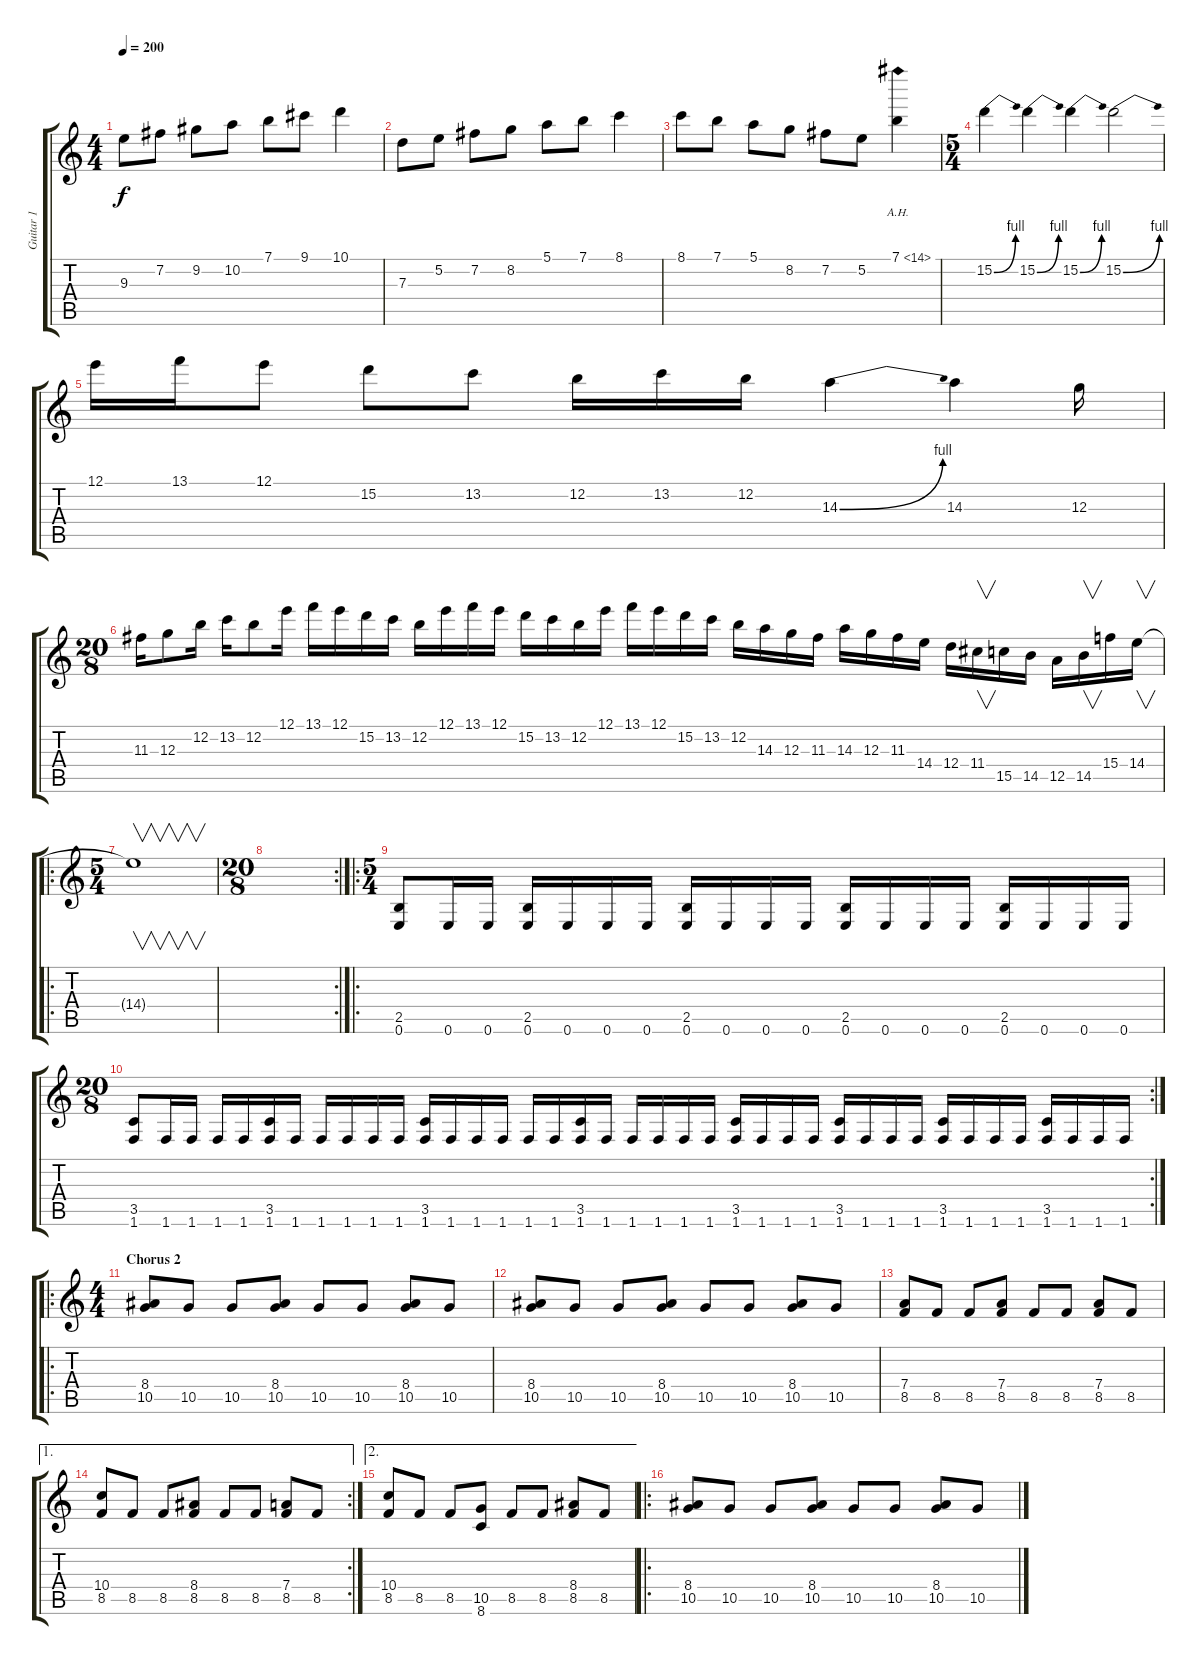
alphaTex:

\track ("Guitar 1" "Guitar 1") {instrument distortionguitar}
\staff {score tabs}
\tuning (E4 B3 G3 D3 A2 E2) {hide}
\ts (4 4)
\tempo 200
\clef g2
\ks c
9.3.8{dy f} 7.2.8 9.2.8 10.2.8 7.1.8 9.1.8 10.1.4 |
7.3.8 5.2.8 7.2.8 8.2.8 5.1.8 7.1.8 8.1.4 |
8.1.8 7.1.8 5.1.8 8.2.8 7.2.8 5.2.8 7.1{ah 7}.4 |
\ts (5 4)
15.2{be (bend 0 0 60 4)}.4 15.2{be (bend 0 0 60 4)}.4 15.2{be (bend 0 0 60 4)}.4 15.2{be (bend 0 0 60 4)}.2 |
12.1.16 13.1.16 12.1.8 15.2.8 13.2.8 12.2.16 13.2.16 12.2.16 14.3{be (bend 0 0 60 4)}.4 14.3.4 12.3.16 |
\ts (20 8)
11.3.16 12.3.8 12.2.16 13.2.16 12.2.8 12.1.16 13.1.16 12.1.16 15.2.16 13.2.16 12.2.16 12.1.16 13.1.16 12.1.16 15.2.16 13.2.16 12.2.16 12.1.16 13.1.16 12.1.16 15.2.16 13.2.16 12.2.16 14.3.16 12.3.16 11.3.16 14.3.16 12.3.16 11.3.16 14.4.16 12.4.16 11.4.16{v} 15.5.16 14.5.16 12.5.16 14.5.16{v} 15.4.16 14.4.16{v} |
\ro
\ts (5 4)
14.4{t}.1{v} |
\rc 2
\ts (20 8)
|
\ro
\ts (5 4)
(2.5 0.6).8 0.6.16 0.6.16 (2.5 0.6).16 0.6.16 0.6.16 0.6.16 (2.5 0.6).16 0.6.16 0.6.16 0.6.16 (2.5 0.6).16 0.6.16 0.6.16 0.6.16 (2.5 0.6).16 0.6.16 0.6.16 0.6.16 |
\rc 2
\ts (20 8)
(3.5 1.6).8 1.6.16 1.6.16 1.6.16 1.6.16 (3.5 1.6).16 1.6.16 1.6.16 1.6.16 1.6.16 1.6.16 (3.5 1.6).16 1.6.16 1.6.16 1.6.16 1.6.16 1.6.16 (3.5 1.6).16 1.6.16 1.6.16 1.6.16 1.6.16 1.6.16 (3.5 1.6).16 1.6.16 1.6.16 1.6.16 (3.5 1.6).16 1.6.16 1.6.16 1.6.16 (3.5 1.6).16 1.6.16 1.6.16 1.6.16 (3.5 1.6).16 1.6.16 1.6.16 1.6.16 |
\ro
\ts (4 4)
\section ("" "Chorus 2")
(8.4 10.5).8 10.5.8 10.5.8 (8.4 10.5).8 10.5.8 10.5.8 (8.4 10.5).8 10.5.8 |
(8.4 10.5).8 10.5.8 10.5.8 (8.4 10.5).8 10.5.8 10.5.8 (8.4 10.5).8 10.5.8 |
(7.4 8.5).8 8.5.8 8.5.8 (7.4 8.5).8 8.5.8 8.5.8 (7.4 8.5).8 8.5.8 |
\ae 1
\rc 2
(10.4 8.5).8 8.5.8 8.5.8 (8.4 8.5).8 8.5.8 8.5.8 (7.4 8.5).8 8.5.8 |
\ae 2
(10.4 8.5).8 8.5.8 8.5.8 (10.5 8.6).8 8.5.8 8.5.8 (8.4 8.5).8 8.5.8 |
\ro
(8.4 10.5).8 10.5.8 10.5.8 (8.4 10.5).8 10.5.8 10.5.8 (8.4 10.5).8 10.5.8
